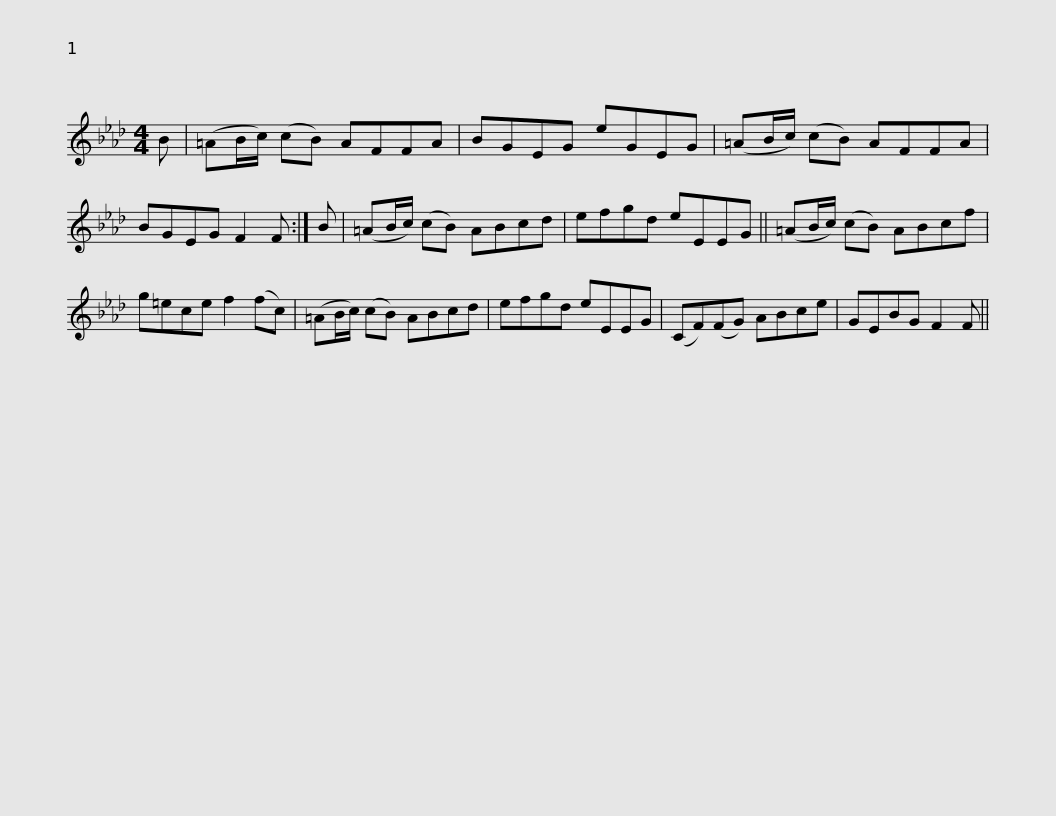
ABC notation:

X:1
L:1/8
M:4/4
I:linebreak $
K:Fmin
V:1 treble
V:1
 B | (=AB/c/) (cB) AFFA | BGEG eGEG | (=AB/c/) (cB) AFFA | BGEG F2 F :| %5
 B |$ (=AB/c/) (cB) ABcd | efgd eEEG || (=AB/c/) (cB) ABcf | g=ece f2 (fc) | %10
 (=AB/c/) (cB) ABcd |$ efgd eEEG | (CF)(FG) ABce | GEBG F2 F || %14
